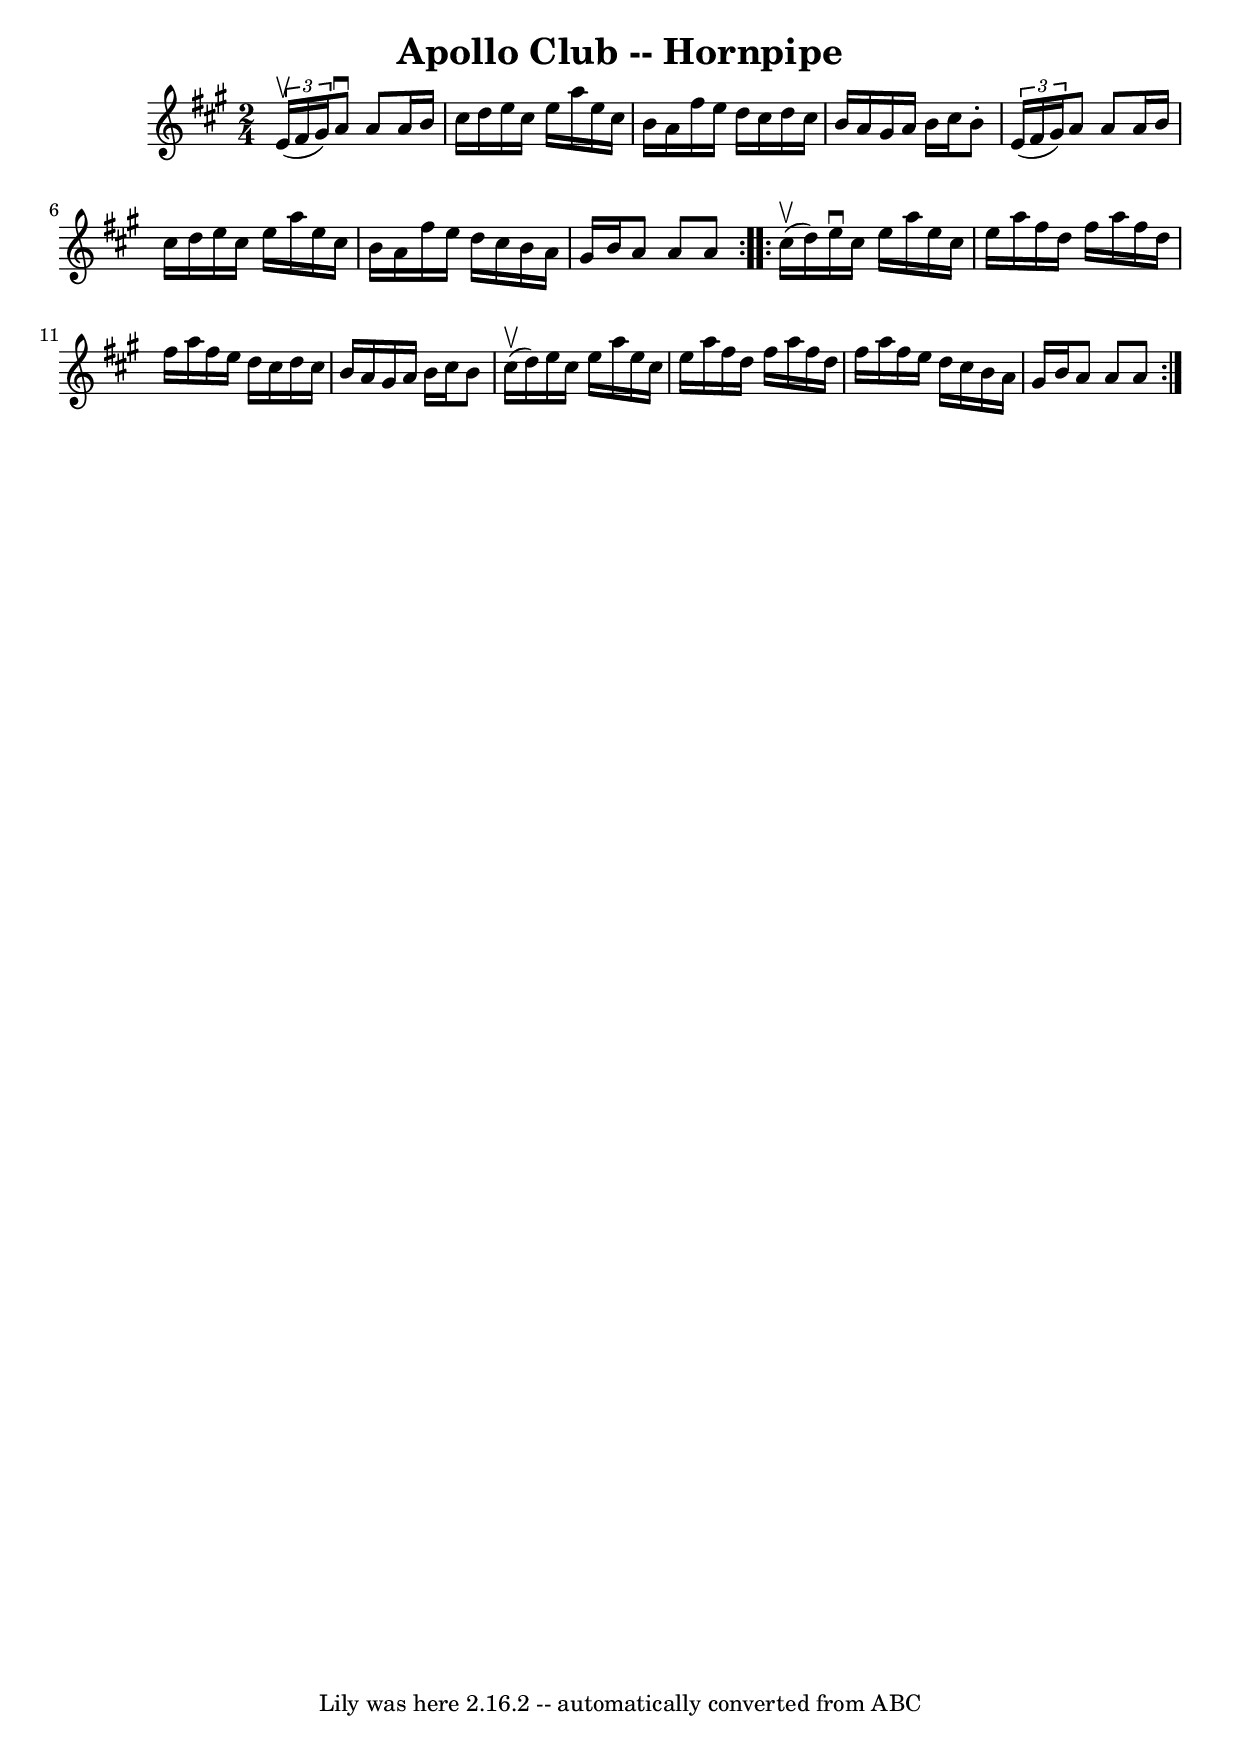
\version "2.16.2"
\include "Mammoth.ily"
\header {
	%% book = "Cole's 1000 Fiddle Tunes"
	crossRefNumber = "1"
	footnotes = ""
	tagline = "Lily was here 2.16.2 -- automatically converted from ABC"
	title = "Apollo Club -- Hornpipe"
}
voicedefault =  {


\repeat volta 2 {
\time 2/4 
\key a \major   \times 2/3 { e'16 (^\upbow fis'16 gis'16) 
} |
 a'8^\downbow a'8 a'16 b'16 cis''16 d''16  |
  
 e''16 cis''16 e''16 a''16 e''16 cis''16 b'16 a'16  
|
 fis''16 e''16 d''16 cis''16 d''16 cis''16 b'16    
a'16  |
 gis'16 a'16 b'16 cis''16 b'8 -.   \times 2/3 {   
e'16 (fis'16 gis'16) } |
 a'8 a'8 a'16 b'16    
cis''16 d''16  |
 e''16 cis''16 e''16 a''16 e''16    
cis''16 b'16 a'16  |
 fis''16 e''16 d''16 cis''16    
b'16 a'16 gis'16 b'16  |
 a'8 a'8 a'8  }     
\repeat volta 2 { cis''16 (^\upbow d''16) |
 e''16^\downbow   
cis''16 e''16 a''16 e''16 cis''16 e''16 a''16  |
   
fis''16 d''16 fis''16 a''16 fis''16 d''16 fis''16 a''16  
|
 fis''16 e''16 d''16 cis''16 d''16 cis''16 b'16    
a'16  |
 gis'16 a'16 b'16 cis''16 b'8 cis''16 (^\upbow 
 d''16) |
 e''16 cis''16 e''16 a''16 e''16 cis''16 
 e''16 a''16  |
 fis''16 d''16 fis''16 a''16 fis''16   
 d''16 fis''16 a''16  |
 fis''16 e''16 d''16 cis''16    
b'16 a'16 gis'16 b'16  |
 a'8 a'8 a'8  }   
}

\score{
    <<

	\context Staff="default"
	{
	    \voicedefault 
	}

    >>
	\layout {
	}
	\midi {}
}
